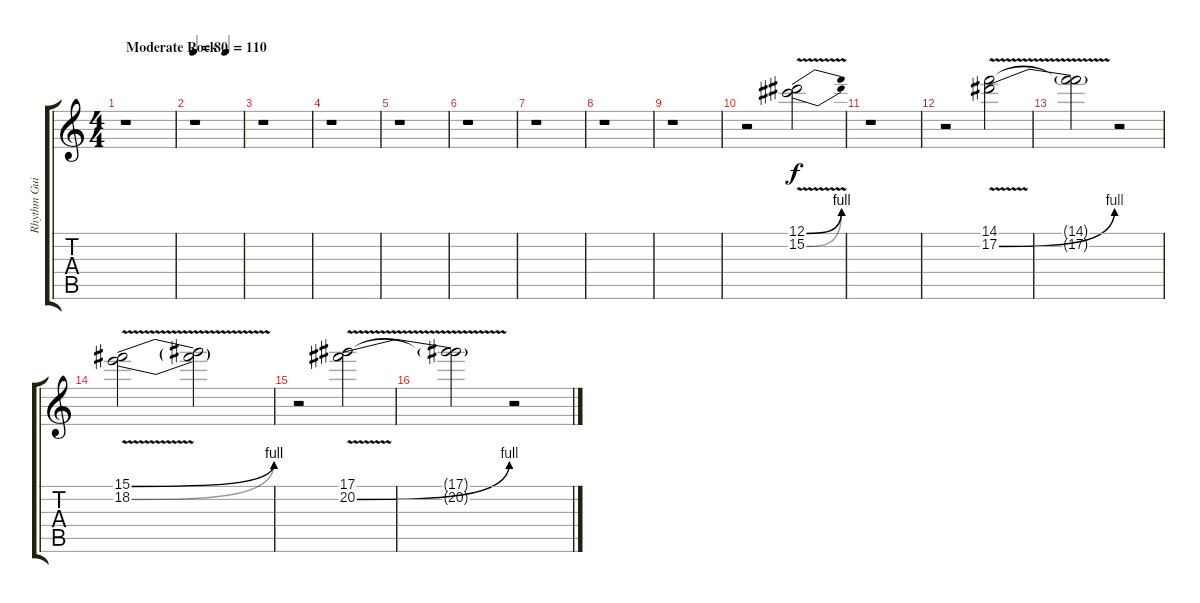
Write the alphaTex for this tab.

\track ("Rhythm Guitar" "Rhythm Gui") {instrument distortionguitar}
\staff {score tabs}
\tuning (Eb4 Bb3 Gb3 Db3 Ab2 Eb2) {hide}
\ts (4 4)
\tempo (110 "Moderate Rock")
\tempo 80
\tempo (110 "Moderate Rock")
\clef g2
\ks c
r.1{dy f instrument distortionguitar} |
\tempo 80
r.1 |
r.1 |
r.1 |
r.1 |
r.1 |
r.1 |
r.1 |
r.1 |
r.2 (12.1{be (bend 0 0 60 4)} 15.2{be (bend 0 0 60 4) v}).2 |
r.1 |
r.2 (14.1 17.2{be (bend 0 0 60 4) v}).2 |
(14.1{t} 17.2{t}).2 r.2 |
(15.1{be (bend 0 0 60 4)} 18.2{be (bend 0 0 60 4) v}).2 (15.1{t} 18.2{t}).2 |
r.2 (17.1 20.2{be (bend 0 0 60 4) v}).2 |
(17.1{t} 20.2{t}).2 r.2
